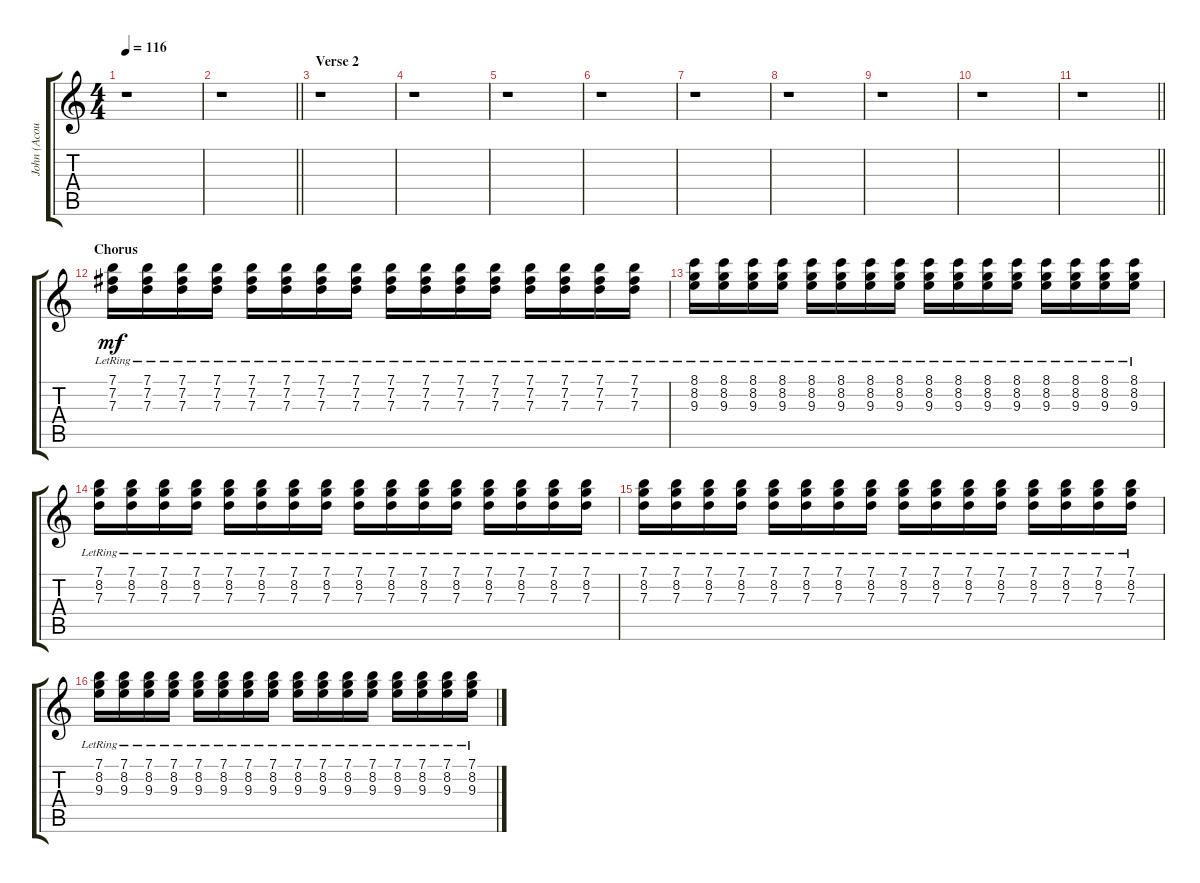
\track ("John (Acoustic)" "John (Acou") {instrument acousticguitarsteel}
\staff {score tabs}
\tuning (E4 B3 G3 D3 A2 E2) {hide}
\ts (4 4)
\tempo 116
\clef g2
\ks c
r.1{dy mf} |
\barLineRight lightlight
r.1 |
\section ("" "Verse 2")
r.1 |
r.1 |
r.1 |
r.1 |
r.1 |
r.1 |
r.1 |
r.1 |
\barLineRight lightlight
r.1 |
\section ("" "Chorus")
(7.1{lr} 7.2{lr} 7.3{lr}).16 (7.1{lr} 7.2{lr} 7.3{lr}).16 (7.1{lr} 7.2{lr} 7.3{lr}).16 (7.1{lr} 7.2{lr} 7.3{lr}).16 (7.1{lr} 7.2{lr} 7.3{lr}).16 (7.1{lr} 7.2{lr} 7.3{lr}).16 (7.1{lr} 7.2{lr} 7.3{lr}).16 (7.1{lr} 7.2{lr} 7.3{lr}).16 (7.1{lr} 7.2{lr} 7.3{lr}).16 (7.1{lr} 7.2{lr} 7.3{lr}).16 (7.1{lr} 7.2{lr} 7.3{lr}).16 (7.1{lr} 7.2{lr} 7.3{lr}).16 (7.1{lr} 7.2{lr} 7.3{lr}).16 (7.1{lr} 7.2{lr} 7.3{lr}).16 (7.1{lr} 7.2{lr} 7.3{lr}).16 (7.1{lr} 7.2{lr} 7.3{lr}).16 |
(8.1{lr} 8.2{lr} 9.3{lr}).16 (8.1{lr} 8.2{lr} 9.3{lr}).16 (8.1{lr} 8.2{lr} 9.3{lr}).16 (8.1{lr} 8.2{lr} 9.3{lr}).16 (8.1{lr} 8.2{lr} 9.3{lr}).16 (8.1{lr} 8.2{lr} 9.3{lr}).16 (8.1{lr} 8.2{lr} 9.3{lr}).16 (8.1{lr} 8.2{lr} 9.3{lr}).16 (8.1{lr} 8.2{lr} 9.3{lr}).16 (8.1{lr} 8.2{lr} 9.3{lr}).16 (8.1{lr} 8.2{lr} 9.3{lr}).16 (8.1{lr} 8.2{lr} 9.3{lr}).16 (8.1{lr} 8.2{lr} 9.3{lr}).16 (8.1{lr} 8.2{lr} 9.3{lr}).16 (8.1{lr} 8.2{lr} 9.3{lr}).16 (8.1{lr} 8.2{lr} 9.3{lr}).16 |
(7.1{lr} 8.2{lr} 7.3{lr}).16 (7.1{lr} 8.2{lr} 7.3{lr}).16 (7.1{lr} 8.2{lr} 7.3{lr}).16 (7.1{lr} 8.2{lr} 7.3{lr}).16 (7.1{lr} 8.2{lr} 7.3{lr}).16 (7.1{lr} 8.2{lr} 7.3{lr}).16 (7.1{lr} 8.2{lr} 7.3{lr}).16 (7.1{lr} 8.2{lr} 7.3{lr}).16 (7.1{lr} 8.2{lr} 7.3{lr}).16 (7.1{lr} 8.2{lr} 7.3{lr}).16 (7.1{lr} 8.2{lr} 7.3{lr}).16 (7.1{lr} 8.2{lr} 7.3{lr}).16 (7.1{lr} 8.2{lr} 7.3{lr}).16 (7.1{lr} 8.2{lr} 7.3{lr}).16 (7.1{lr} 8.2{lr} 7.3{lr}).16 (7.1{lr} 8.2{lr} 7.3{lr}).16 |
(7.1{lr} 8.2{lr} 7.3{lr}).16 (7.1{lr} 8.2{lr} 7.3{lr}).16 (7.1{lr} 8.2{lr} 7.3{lr}).16 (7.1{lr} 8.2{lr} 7.3{lr}).16 (7.1{lr} 8.2{lr} 7.3{lr}).16 (7.1{lr} 8.2{lr} 7.3{lr}).16 (7.1{lr} 8.2{lr} 7.3{lr}).16 (7.1{lr} 8.2{lr} 7.3{lr}).16 (7.1{lr} 8.2{lr} 7.3{lr}).16 (7.1{lr} 8.2{lr} 7.3{lr}).16 (7.1{lr} 8.2{lr} 7.3{lr}).16 (7.1{lr} 8.2{lr} 7.3{lr}).16 (7.1{lr} 8.2{lr} 7.3{lr}).16 (7.1{lr} 8.2{lr} 7.3{lr}).16 (7.1{lr} 8.2{lr} 7.3{lr}).16 (7.1{lr} 8.2{lr} 7.3{lr}).16 |
(7.1{lr} 8.2{lr} 9.3{lr}).16 (7.1{lr} 8.2{lr} 9.3{lr}).16 (7.1{lr} 8.2{lr} 9.3{lr}).16 (7.1{lr} 8.2{lr} 9.3{lr}).16 (7.1{lr} 8.2{lr} 9.3{lr}).16 (7.1{lr} 8.2{lr} 9.3{lr}).16 (7.1{lr} 8.2{lr} 9.3{lr}).16 (7.1{lr} 8.2{lr} 9.3{lr}).16 (7.1{lr} 8.2{lr} 9.3{lr}).16 (7.1{lr} 8.2{lr} 9.3{lr}).16 (7.1{lr} 8.2{lr} 9.3{lr}).16 (7.1{lr} 8.2{lr} 9.3{lr}).16 (7.1{lr} 8.2{lr} 9.3{lr}).16 (7.1{lr} 8.2{lr} 9.3{lr}).16 (7.1{lr} 8.2{lr} 9.3{lr}).16 (7.1{lr} 8.2{lr} 9.3{lr}).16
